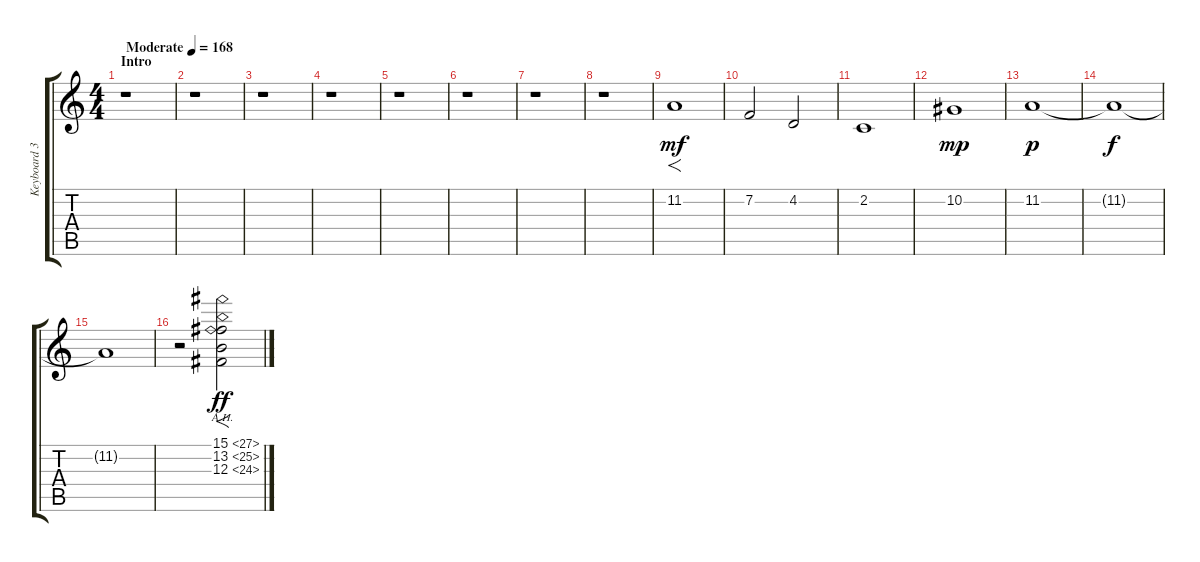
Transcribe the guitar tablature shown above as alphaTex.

\track ("Keyboard 3" "Keyboard 3") {instrument synthstrings1}
\staff {score tabs}
\tuning (Eb4 Bb3 Gb3 Db3 Ab2 Eb2) {hide}
\ts (4 4)
\section ("" "Intro")
\tempo (168 "Moderate")
\clef g2
\ks c
r.1{dy mf instrument synthstrings1} |
r.1 |
r.1 |
r.1 |
r.1 |
r.1 |
r.1 |
r.1 |
11.2.1{f volume 10 instrument choiraahs} |
7.2.2 4.2.2 |
2.2.1 |
10.2.1{dy mp} |
11.2.1{dy p} |
11.2{t}.1{dy f} |
11.2{t}.1 |
r.2{volume 15 instrument synthstrings1} (15.1{ah 12} 13.2{ah 12} 12.3{ah 12}).2{f dy ff}
